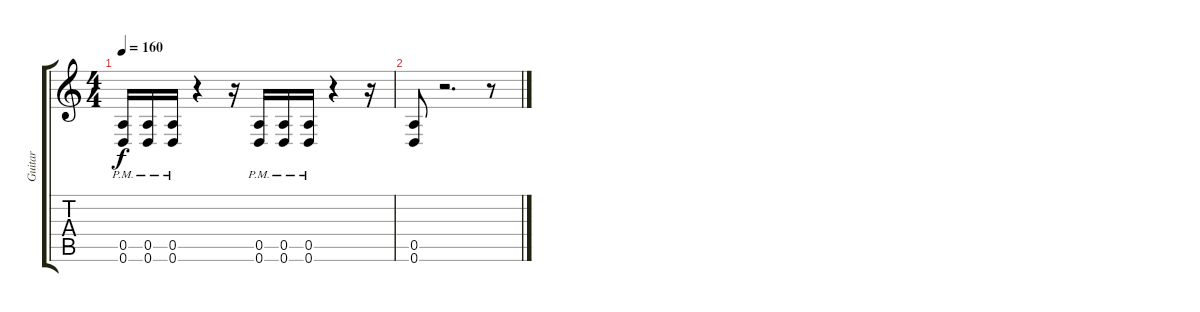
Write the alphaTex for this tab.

\track ("Guitar" "Guitar") {instrument distortionguitar}
\staff {score tabs}
\tuning (E4 B3 G3 D3 A2 D2) {hide}
\ts (4 4)
\tempo 160
\clef g2
\ks c
(0.5{pm} 0.6{pm}).16{dy f} (0.5{pm} 0.6{pm}).16 (0.5{pm} 0.6{pm}).16 r.4 r.16 (0.5{pm} 0.6{pm}).16 (0.5{pm} 0.6{pm}).16 (0.5{pm} 0.6{pm}).16 r.4 r.16 |
(0.5 0.6).8 r.2{d} r.8
